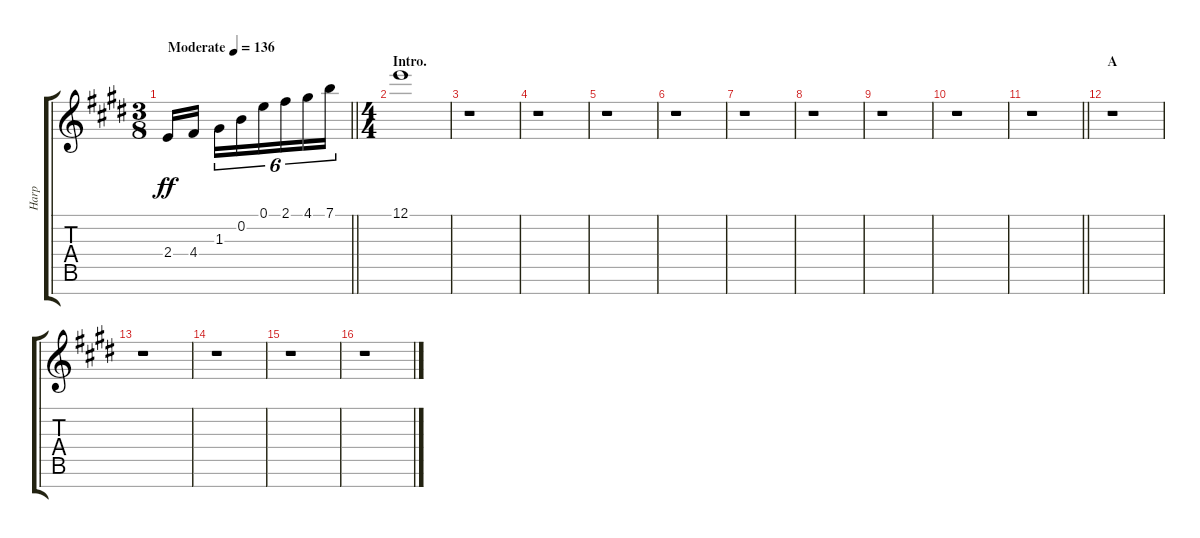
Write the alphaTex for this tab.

\track ("Harp" "Harp") {instrument orchestralharp}
\staff {score tabs}
\tuning (E5 B4 G4 D4 A3 E3 B2) {hide}
\ts (3 8)
\tempo (136 "Moderate")
\clef g2
\barLineRight lightlight
\ks e
2.4.16{dy ff instrument orchestralharp} 4.4.16 1.3.16{tu (6 4)} 0.2.16{tu (6 4)} 0.1.16{tu (6 4)} 2.1.16{tu (6 4)} 4.1.16{tu (6 4)} 7.1.16{tu (6 4)} |
\ts (4 4)
\section ("" "Intro.")
12.1.1 |
r.1 |
r.1 |
r.1 |
r.1 |
r.1 |
r.1 |
r.1 |
r.1 |
\barLineRight lightlight
r.1 |
\section ("" "A")
r.1 |
r.1 |
r.1 |
r.1 |
r.1
